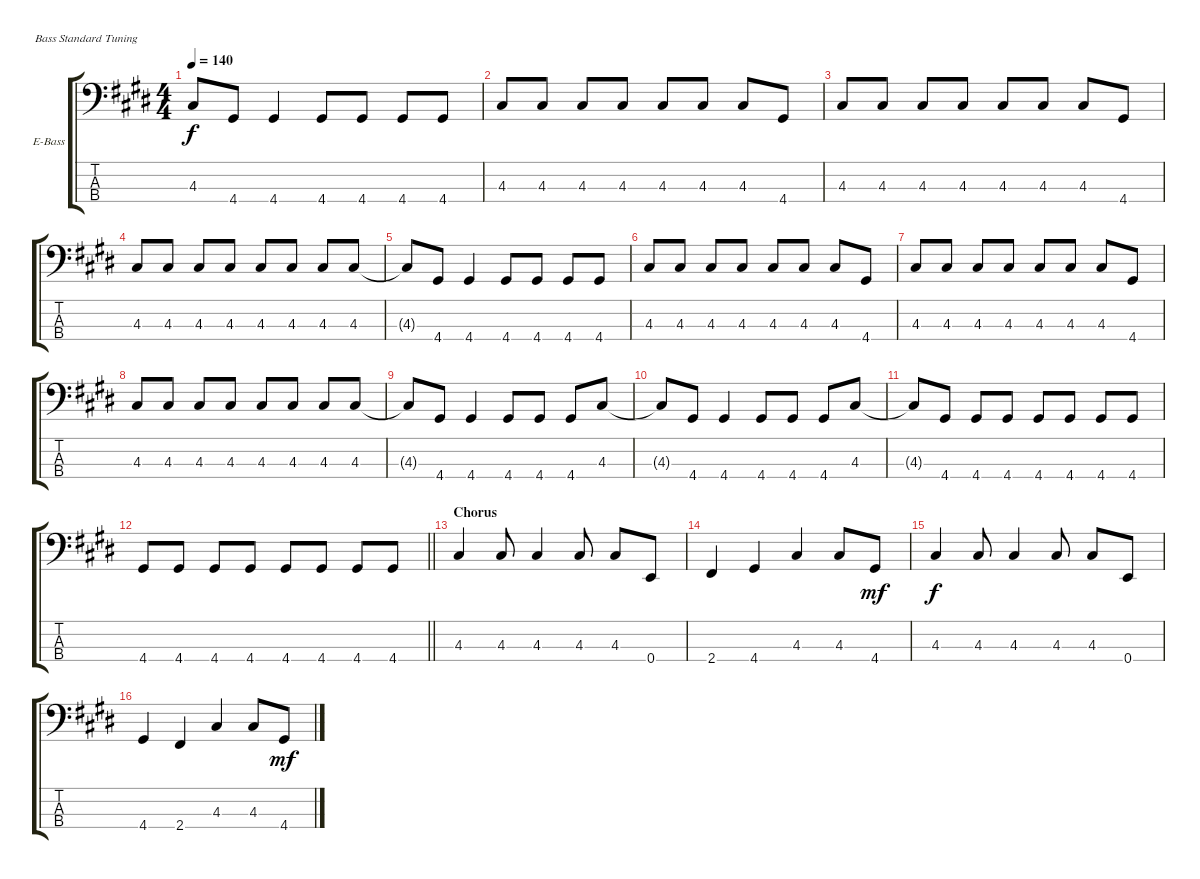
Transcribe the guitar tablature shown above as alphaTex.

\bracketExtendMode groupsimilarinstruments
\firstSystemTrackNameOrientation horizontal
\otherSystemsTrackNameOrientation horizontal
\track ("Mike [Bass]" "E-Bass") {instrument electricbasspick}
\staff {score tabs}
\tuning (G2 D2 A1 E1)
\ts (4 4)
\tempo 140
\clef f4
\ks e
4.3{t}.8{dy f} 4.4.8 4.4.4 4.4.8 4.4.8 4.4.8 4.4.8 |
4.3.8 4.3.8 4.3.8 4.3.8 4.3.8 4.3.8 4.3.8 4.4.8 |
4.3.8 4.3.8 4.3.8 4.3.8 4.3.8 4.3.8 4.3.8 4.4.8 |
4.3.8 4.3.8 4.3.8 4.3.8 4.3.8 4.3.8 4.3.8 4.3.8 |
4.3{t}.8 4.4.8 4.4.4 4.4.8 4.4.8 4.4.8 4.4.8 |
4.3.8 4.3.8 4.3.8 4.3.8 4.3.8 4.3.8 4.3.8 4.4.8 |
4.3.8 4.3.8 4.3.8 4.3.8 4.3.8 4.3.8 4.3.8 4.4.8 |
4.3.8 4.3.8 4.3.8 4.3.8 4.3.8 4.3.8 4.3.8 4.3.8 |
4.3{t}.8 4.4.8 4.4.4 4.4.8 4.4.8 4.4.8 4.3.8 |
4.3{t}.8 4.4.8 4.4.4 4.4.8 4.4.8 4.4.8 4.3.8 |
4.3{t}.8 4.4.8 4.4.8 4.4.8 4.4.8 4.4.8 4.4.8 4.4.8 |
\barLineRight lightlight
4.4.8 4.4.8 4.4.8 4.4.8 4.4.8 4.4.8 4.4.8 4.4.8 |
\section ("" "Chorus")
4.3.4 4.3.8 4.3.4 4.3.8 4.3.8 0.4.8 |
2.4.4 4.4.4 4.3.4 4.3.8 4.4.8{dy mf} |
4.3.4{dy f} 4.3.8 4.3.4 4.3.8 4.3.8 0.4.8 |
4.4.4 2.4.4 4.3.4 4.3.8 4.4.8{dy mf}
